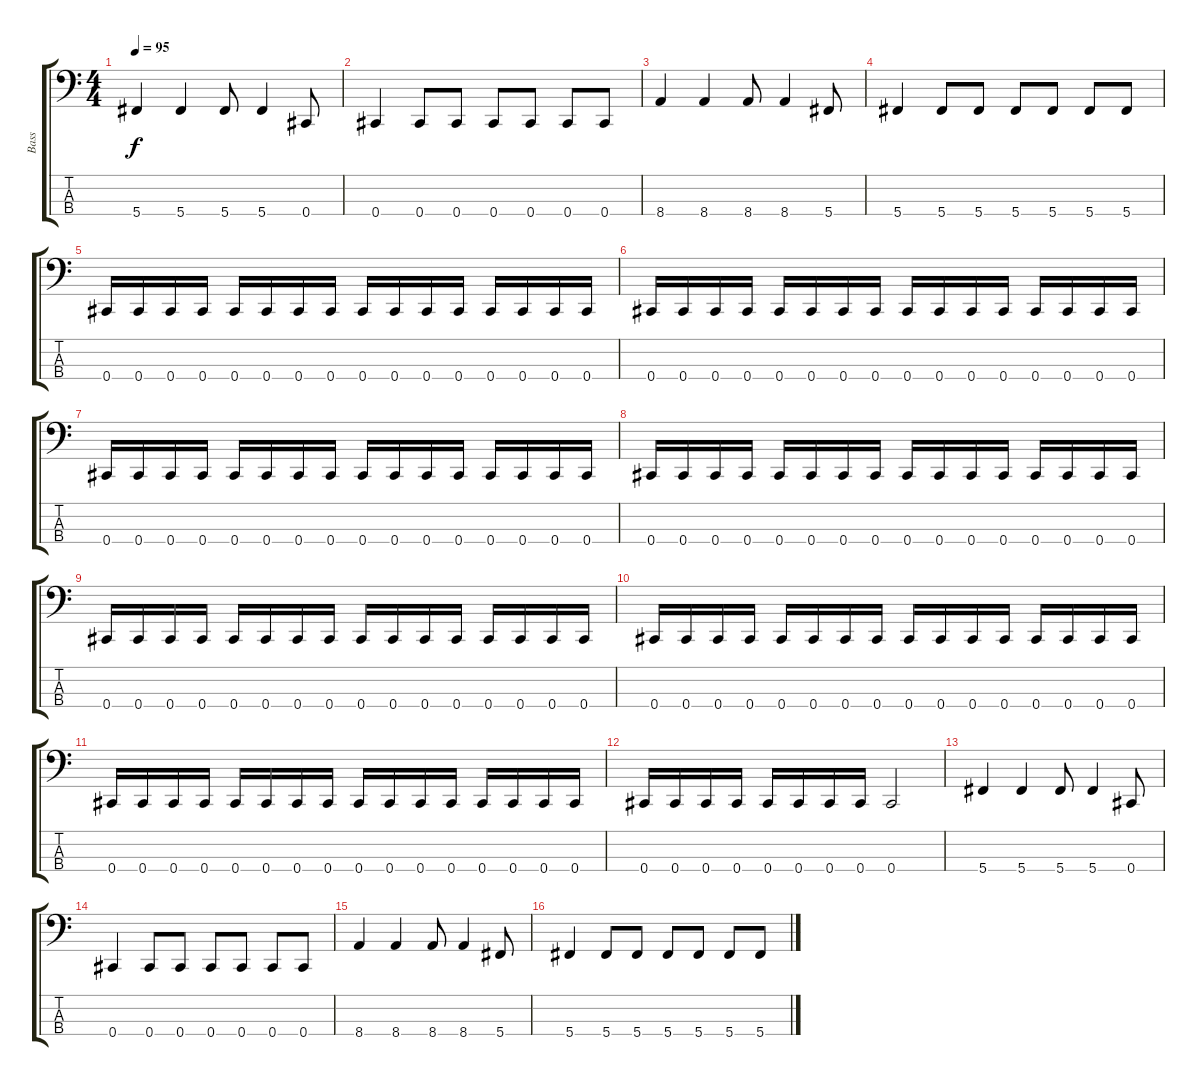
\track ("Bass" "Bass") {instrument electricbassfinger}
\staff {score tabs}
\tuning (Gb2 Db2 Ab1 Db1) {hide}
\ts (4 4)
\tempo 95
\clef f4
\ks c
5.4.4{dy f} 5.4.4 5.4.8 5.4.4 0.4.8 |
0.4.4 0.4.8 0.4.8 0.4.8 0.4.8 0.4.8 0.4.8 |
8.4.4 8.4.4 8.4.8 8.4.4 5.4.8 |
5.4.4 5.4.8 5.4.8 5.4.8 5.4.8 5.4.8 5.4.8 |
0.4.16 0.4.16 0.4.16 0.4.16 0.4.16 0.4.16 0.4.16 0.4.16 0.4.16 0.4.16 0.4.16 0.4.16 0.4.16 0.4.16 0.4.16 0.4.16 |
0.4.16 0.4.16 0.4.16 0.4.16 0.4.16 0.4.16 0.4.16 0.4.16 0.4.16 0.4.16 0.4.16 0.4.16 0.4.16 0.4.16 0.4.16 0.4.16 |
0.4.16 0.4.16 0.4.16 0.4.16 0.4.16 0.4.16 0.4.16 0.4.16 0.4.16 0.4.16 0.4.16 0.4.16 0.4.16 0.4.16 0.4.16 0.4.16 |
0.4.16 0.4.16 0.4.16 0.4.16 0.4.16 0.4.16 0.4.16 0.4.16 0.4.16 0.4.16 0.4.16 0.4.16 0.4.16 0.4.16 0.4.16 0.4.16 |
0.4.16 0.4.16 0.4.16 0.4.16 0.4.16 0.4.16 0.4.16 0.4.16 0.4.16 0.4.16 0.4.16 0.4.16 0.4.16 0.4.16 0.4.16 0.4.16 |
0.4.16 0.4.16 0.4.16 0.4.16 0.4.16 0.4.16 0.4.16 0.4.16 0.4.16 0.4.16 0.4.16 0.4.16 0.4.16 0.4.16 0.4.16 0.4.16 |
0.4.16 0.4.16 0.4.16 0.4.16 0.4.16 0.4.16 0.4.16 0.4.16 0.4.16 0.4.16 0.4.16 0.4.16 0.4.16 0.4.16 0.4.16 0.4.16 |
0.4.16 0.4.16 0.4.16 0.4.16 0.4.16 0.4.16 0.4.16 0.4.16 0.4.2 |
5.4.4 5.4.4 5.4.8 5.4.4 0.4.8 |
0.4.4 0.4.8 0.4.8 0.4.8 0.4.8 0.4.8 0.4.8 |
8.4.4 8.4.4 8.4.8 8.4.4 5.4.8 |
5.4.4 5.4.8 5.4.8 5.4.8 5.4.8 5.4.8 5.4.8
